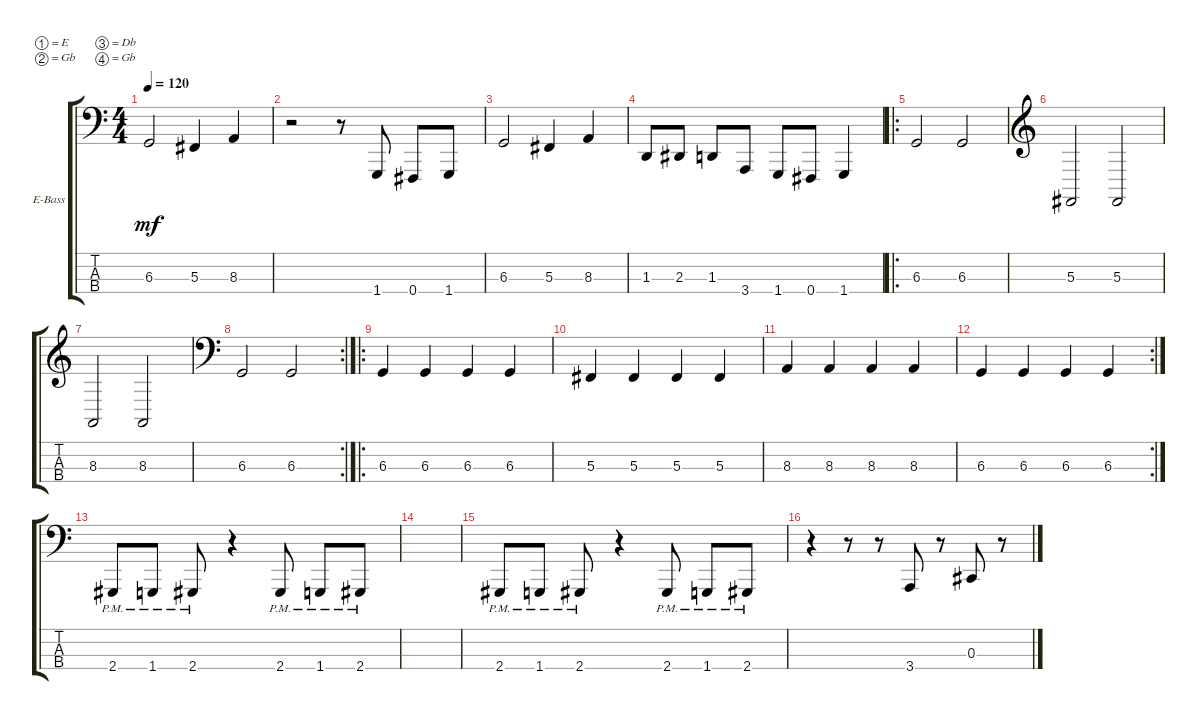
\defaultSystemsLayout 4
\bracketExtendMode groupsimilarinstruments
\firstSystemTrackNameOrientation horizontal
\otherSystemsTrackNameOrientation horizontal
\track ("Electric Bass" "E-Bass") {instrument electricbassfinger}
\staff {score tabs}
\tuning (E2 Gb1 Db1 Gb0)
\ts (4 4)
\tempo 120
\clef f4
\scale
0.333333
\ks c
6.3.2{dy mf} 5.3.4 8.3.4 |
\scale
0.333333 r.2 r.8 1.4.8 0.4.8 1.4.8 |
\scale
0.333333 6.3.2 5.3.4 8.3.4 |
\scale
0.312821 1.3.8 2.3.8 1.3.8 3.4.8 1.4.8 0.4.8 1.4.4 |
\ro
\scale
0.374359 6.3.2 6.3.2 |
\clef g2
\scale
0.312821 5.3.2 5.3.2 |
\scale
0.303483 8.3.2 8.3.2 |
\rc 2
\clef f4
\scale
0.333333 6.3.2 6.3.2 |
\ro
\scale
0.363184 6.3.4 6.3.4 6.3.4 6.3.4 |
\scale
0.322751 5.3.4 5.3.4 5.3.4 5.3.4 |
\scale
0.322751 8.3.4 8.3.4 8.3.4 8.3.4 |
\rc 2
\scale
0.354497 6.3.4 6.3.4 6.3.4 6.3.4 |
\scale
0.333333 2.4{pm}.8 1.4{pm}.8 2.4{pm}.8 r.4 2.4{pm}.8 1.4{pm}.8 2.4{pm}.8 |
\scale
0.333333 |
\scale
0.333333 2.4{pm}.8 1.4{pm}.8 2.4{pm}.8 r.4 2.4{pm}.8 1.4{pm}.8 2.4{pm}.8 |
\scale
0.303483 r.4 r.8 r.8 3.4.8 r.8 0.3.8 r.8
